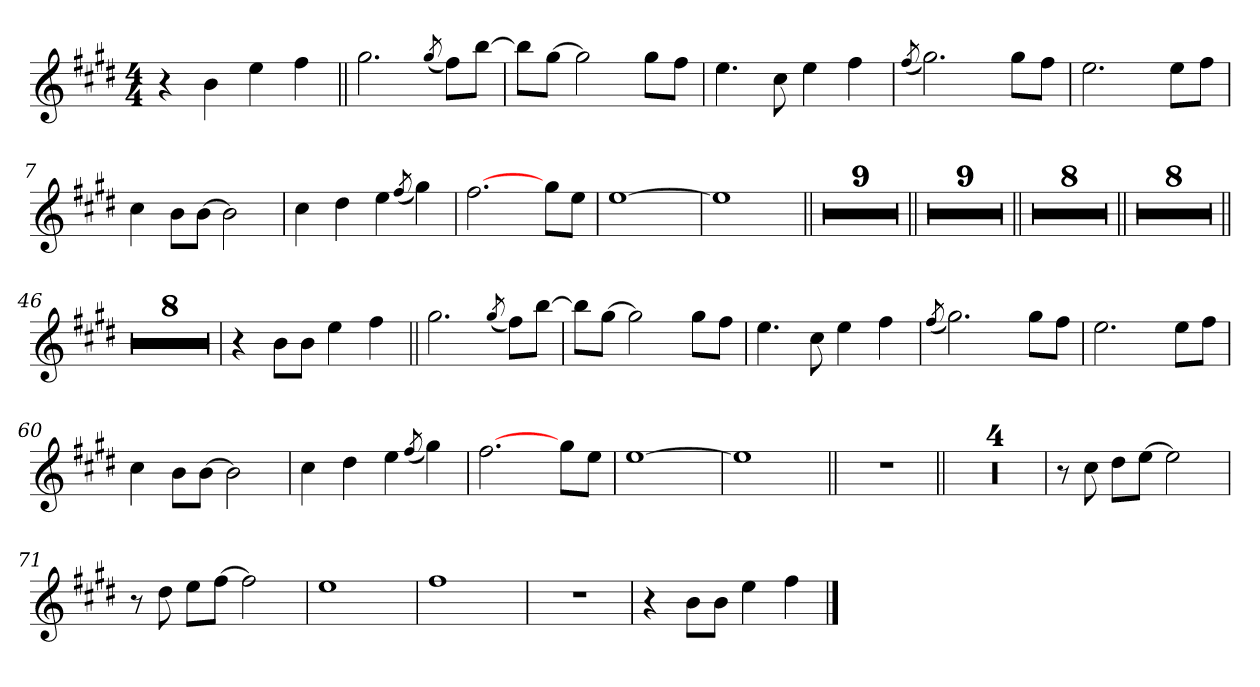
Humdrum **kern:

**kern
*part1
*staff1
!!LO:PB:g=z
*clefG2
*k[f#c#g#d#]
*E:
*M4/4
*MM52
=1
4r
4bi\
4eei\
4ff#i\
=2||
2.gg#i\
(8qgg#i/
8ff#i\L)
[>8bbi\J
=3
8bbi\L]
[>8gg#i\J
2gg#i\]
8gg#i\L
8ff#i\J
=4
4.eei\
8cc#i\
4eei\
4ff#i\
=5
(8qff#i/
2.gg#i\)
8gg#i\L
8ff#i\J
=6
2.eei\
8eei\L
8ff#i\J
!!LO:LB:g=z
=7
4cc#i\
8bi\L
[>8bi\J
2bi\]
=8
4cc#i\
4dd#i\
4eei\
(8qff#i/
4gg#i\)
=9
[>2.ff#i\
8gg#i\L
8eei\J
=10
[>1eei
=11
1eei]
=12||
1r
=13
1r
=14
1r
!!LO:LB:g=z
=15
1r
=16
1r
=17
1r
=18
1r
=19
1r
=20
1r
=21||
1r
=22
1r
=23
1r
=24
1r
!!LO:LB:g=z
=25
1r
=26
1r
=27
1r
=28
1r
=29
1r
=30||
1r
=31
1r
=32
1r
=33
1r
=34
1r
!!LO:LB:g=z
=35
1r
=36
1r
=37
1r
=38||
1r
=39
1r
=40
1r
=41
1r
=42
1r
=43
1r
=44
1r
!!LO:LB:g=z
=45
1r
=46||
1r
=47
1r
=48
1r
=49
1r
=50
1r
=51
1r
=52
1r
=53
1r
!!LO:LB:g=z
=54
4r
8bi\L
8bi\J
4eei\
4ff#i\
=55||
2.gg#i\
(8qgg#i/
8ff#i\L)
[>8bbi\J
=56
8bbi\L]
[>8gg#i\J
2gg#i\]
8gg#i\L
8ff#i\J
=57
4.eei\
8cc#i\
4eei\
4ff#i\
=58
(8qff#i/
2.gg#i\)
8gg#i\L
8ff#i\J
=59
2.eei\
8eei\L
8ff#i\J
!!LO:LB:g=z
=60
4cc#i\
8bi\L
[>8bi\J
2bi\]
=61
4cc#i\
4dd#i\
4eei\
(8qff#i/
4gg#i\)
=62
[>2.ff#i\
8gg#i\L
8eei\J
=63
[>1eei
=64
1eei]
=65||
1r
=66||
1r
=67
1r
!!LO:LB:g=z
=68
1r
=69
1r
=70
8r
8cc#i\
8dd#i\L
[>8eei\J
2eei\]
=71
8r
8dd#i\
8eei\L
[>8ff#i\J
2ff#i\]
!!LO:LB:g=z
=72
1eei
=73
1ff#i
=74
1r
=75
4r
8bi\L
8bi\J
4eei\
4ff#i\
==
*-
